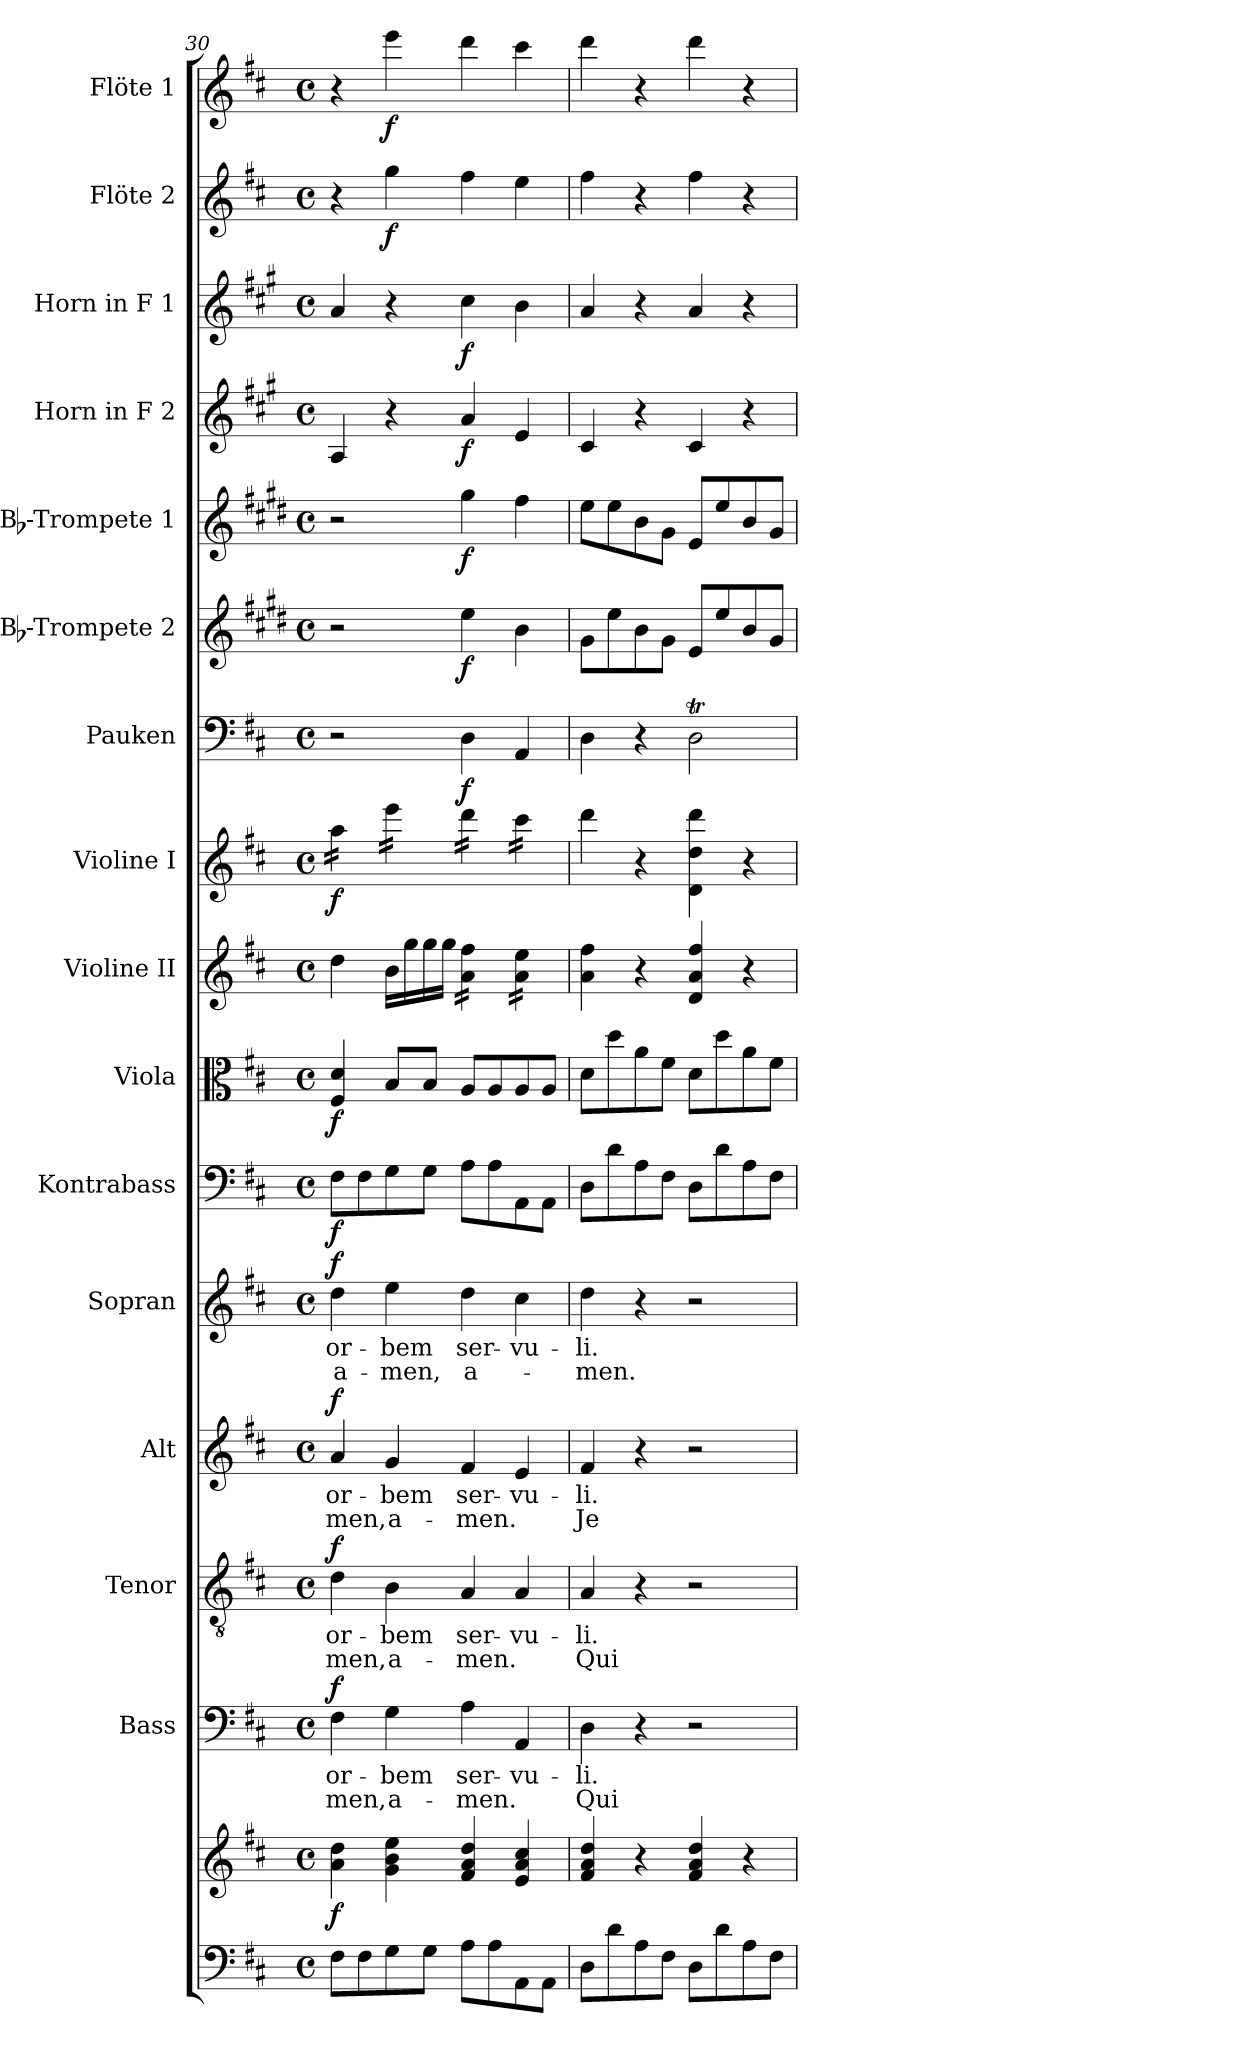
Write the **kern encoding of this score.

**kern	**kern	**dynam	**kern	**text	**text	**dynam	**kern	**text	**text	**dynam	**kern	**text	**text	**dynam	**kern	**text	**text	**dynam	**kern	**dynam	**kern	**dynam	**kern	**kern	**dynam	**kern	**dynam	**kern	**dynam	**kern	**dynam	**kern	**dynam	**kern	**dynam	**kern	**dynam	**kern	**dynam
*part16	*part16	*part16	*part15	*part15	*part15	*part15	*part14	*part14	*part14	*part14	*part13	*part13	*part13	*part13	*part12	*part12	*part12	*part12	*part11	*part11	*part10	*part10	*part9	*part8	*part8	*part7	*part7	*part6	*part6	*part5	*part5	*part4	*part4	*part3	*part3	*part2	*part2	*part1	*part1
*staff17	*staff16	*staff16/17	*staff15	*staff15	*staff15	*staff15	*staff14	*staff14	*staff14	*staff14	*staff13	*staff13	*staff13	*staff13	*staff12	*staff12	*staff12	*staff12	*staff11	*staff11	*staff10	*staff10	*staff9	*staff8	*staff8	*staff7	*staff7	*staff6	*staff6	*staff5	*staff5	*staff4	*staff4	*staff3	*staff3	*staff2	*staff2	*staff1	*staff1
*	*	*	*I"Bass	*	*	*	*I"Tenor	*	*	*	*I"Alt	*	*	*	*I"Sopran	*	*	*	*I"Kontrabass	*	*I"Viola	*	*I"Violine II	*I"Violine I	*	*I"Pauken	*	*I"Bb-Trompete 2	*	*I"Bb-Trompete 1	*	*I"Horn in F 2	*	*I"Horn in F 1	*	*I"Flöte 2	*	*I"Flöte 1	*
*	*	*	*I'B.	*	*	*	*I'T.	*	*	*	*I'A.	*	*	*	*I'S.	*	*	*	*I'Kb.	*	*I'Vla.	*	*I'Vl. II	*I'Vl. I	*	*I'Pk.	*	*I'Bb Trp. 2	*	*I'Bb Trp. 1	*	*	*	*	*	*I'Fl. 2	*	*I'Fl. 1	*
*clefF4	*clefG2	*	*clefF4	*	*	*	*clefGv2	*	*	*	*clefG2	*	*	*	*clefG2	*	*	*	*clefF4	*	*clefC3	*	*clefG2	*clefG2	*	*clefF4	*	*clefG2	*	*clefG2	*	*clefG2	*	*clefG2	*	*clefG2	*	*clefG2	*
*	*	*	*	*	*	*	*	*	*	*	*	*	*	*	*	*	*	*	*ITrd7c12	*	*	*	*	*	*	*	*	*ITrd1c2	*	*ITrd1c2	*	*ITrd4c7	*	*ITrd4c7	*	*	*	*	*
*k[f#c#]	*k[f#c#]	*	*k[f#c#]	*	*	*	*k[f#c#]	*	*	*	*k[f#c#]	*	*	*	*k[f#c#]	*	*	*	*k[f#c#]	*	*k[f#c#]	*	*k[f#c#]	*k[f#c#]	*	*k[f#c#]	*	*k[f#c#]	*	*k[f#c#]	*	*k[f#c#]	*	*k[f#c#]	*	*k[f#c#]	*	*k[f#c#]	*
*D:	*D:	*	*D:	*	*	*	*D:	*	*	*	*D:	*	*	*	*D:	*	*	*	*D:	*	*D:	*	*D:	*D:	*	*D:	*	*D:	*	*D:	*	*D:	*	*D:	*	*D:	*	*D:	*
*M4/4	*M4/4	*	*M4/4	*	*	*	*M4/4	*	*	*	*M4/4	*	*	*	*M4/4	*	*	*	*M4/4	*	*M4/4	*	*M4/4	*M4/4	*	*M4/4	*	*M4/4	*	*M4/4	*	*M4/4	*	*M4/4	*	*M4/4	*	*M4/4	*
*met(c)	*met(c)	*	*met(c)	*	*	*	*met(c)	*	*	*	*met(c)	*	*	*	*met(c)	*	*	*	*met(c)	*	*met(c)	*	*met(c)	*met(c)	*	*met(c)	*	*met(c)	*	*met(c)	*	*met(c)	*	*met(c)	*	*met(c)	*	*met(c)	*
=30	=30	=30	=30	=30	=30	=30	=30	=30	=30	=30	=30	=30	=30	=30	=30	=30	=30	=30	=30	=30	=30	=30	=30	=30	=30	=30	=30	=30	=30	=30	=30	=30	=30	=30	=30	=30	=30	=30	=30
!	!	!LO:DY:b	!	!LO:LY:b	!LO:LY:b	!LO:DY:a	!	!LO:LY:b	!LO:LY:b	!LO:DY:a	!	!LO:LY:b	!LO:LY:b	!LO:DY:a	!	!LO:LY:b	!LO:LY:b	!LO:DY:a	!	!LO:DY:b	!	!LO:DY:b	!	!	!LO:DY:b	!	!	!	!	!	!	!	!	!	!	!	!	!	!
*	*	*	*	*	*	*	*	*	*	*	*	*	*	*	*	*	*	*	*	*	*	*	*	*tremolo	*	*	*	*	*	*	*	*	*	*	*	*	*	*	*
8F#\L	4a\ 4dd\	f	4F#\	or-	-men,	f	4d\	or-	-men,	f	4a/	or-	-men,	f	4dd\	or-	a-	f	8FF#\L	f	4F#/ 4d/	f	4dd\	16aa\LL	f	2r	.	2r	.	2r	.	4D/	.	4d/	.	4r	.	4r	.
.	.	.	.	.	.	.	.	.	.	.	.	.	.	.	.	.	.	.	.	.	.	.	.	16aa\	.	.	.	.	.	.	.	.	.	.	.	.	.	.	.
8F#\	.	.	.	.	.	.	.	.	.	.	.	.	.	.	.	.	.	.	8FF#\	.	.	.	.	16aa\	.	.	.	.	.	.	.	.	.	.	.	.	.	.	.
.	.	.	.	.	.	.	.	.	.	.	.	.	.	.	.	.	.	.	.	.	.	.	.	16aa\JJ	.	.	.	.	.	.	.	.	.	.	.	.	.	.	.
!	!	!	!	!LO:LY:b	!LO:LY:b	!	!	!LO:LY:b	!LO:LY:b	!	!	!LO:LY:b	!LO:LY:b	!	!	!LO:LY:b	!LO:LY:b	!	!	!	!	!	!	!	!	!	!	!	!	!	!	!	!	!	!	!	!LO:DY:b	!	!LO:DY:b
8G\	4g\ 4b\ 4ee\	.	4G\	-bem	a-	.	4B\	-bem	a-	.	4g/	-bem	a-	.	4ee\	-bem	-men,	.	8GG\	.	8B/L	.	16b\LL	16eee\LL	.	.	.	.	.	.	.	4r	.	4r	.	4gg\	f	4eee\	f
.	.	.	.	.	.	.	.	.	.	.	.	.	.	.	.	.	.	.	.	.	.	.	16gg\	16eee\	.	.	.	.	.	.	.	.	.	.	.	.	.	.	.
8G\J	.	.	.	.	.	.	.	.	.	.	.	.	.	.	.	.	.	.	8GG\J	.	8B/J	.	16gg\	16eee\	.	.	.	.	.	.	.	.	.	.	.	.	.	.	.
.	.	.	.	.	.	.	.	.	.	.	.	.	.	.	.	.	.	.	.	.	.	.	16gg\JJ	16eee\JJ	.	.	.	.	.	.	.	.	.	.	.	.	.	.	.
!	!	!	!	!LO:LY:b	!LO:LY:b	!	!	!LO:LY:b	!LO:LY:b	!	!	!LO:LY:b	!LO:LY:b	!	!	!LO:LY:b	!LO:LY:b	!	!	!	!	!	!	!	!	!	!LO:DY:b	!	!LO:DY:b	!	!LO:DY:b	!	!LO:DY:b	!	!LO:DY:b	!	!	!	!
*	*	*	*	*	*	*	*	*	*	*	*	*	*	*	*	*	*	*	*	*	*	*	*tremolo	*	*	*	*	*	*	*	*	*	*	*	*	*	*	*	*
8A\L	4f#/ 4a/ 4dd/	.	4A\	ser-	-men.	.	4A/	ser-	-men.	.	4f#/	ser-	-men.	.	4dd\	ser-	a-	.	8AA\L	.	8A/L	.	16a\ 16ff#\LL	16ddd\LL	.	4D\	f	4dd\	f	4ff#\	f	4d/	f	4f#\	f	4ff#\	.	4ddd\	.
.	.	.	.	.	.	.	.	.	.	.	.	.	.	.	.	.	.	.	.	.	.	.	16a\ 16ff#\	16ddd\	.	.	.	.	.	.	.	.	.	.	.	.	.	.	.
8A\	.	.	.	.	.	.	.	.	.	.	.	.	.	.	.	.	.	.	8AA\	.	8A/	.	16a\ 16ff#\	16ddd\	.	.	.	.	.	.	.	.	.	.	.	.	.	.	.
.	.	.	.	.	.	.	.	.	.	.	.	.	.	.	.	.	.	.	.	.	.	.	16a\ 16ff#\JJ	16ddd\JJ	.	.	.	.	.	.	.	.	.	.	.	.	.	.	.
!	!	!	!	!LO:LY:b	!	!	!	!LO:LY:b	!	!	!	!LO:LY:b	!	!	!	!LO:LY:b	!	!	!	!	!	!	!	!	!	!	!	!	!	!	!	!	!	!	!	!	!	!	!
8AA\	4e/ 4a/ 4cc#/	.	4AA/	-vu-	.	.	4A/	-vu-	.	.	4e/	-vu-	.	.	4cc#\	-vu-	.	.	8AAA\	.	8A/	.	16a\ 16ee\LL	16ccc#\LL	.	4AA/	.	4a\	.	4ee\	.	4A/	.	4e\	.	4ee\	.	4ccc#\	.
.	.	.	.	.	.	.	.	.	.	.	.	.	.	.	.	.	.	.	.	.	.	.	16a\ 16ee\	16ccc#\	.	.	.	.	.	.	.	.	.	.	.	.	.	.	.
8AA\J	.	.	.	.	.	.	.	.	.	.	.	.	.	.	.	.	.	.	8AAA\J	.	8A/J	.	16a\ 16ee\	16ccc#\	.	.	.	.	.	.	.	.	.	.	.	.	.	.	.
.	.	.	.	.	.	.	.	.	.	.	.	.	.	.	.	.	.	.	.	.	.	.	16a\ 16ee\JJ	16ccc#\JJ	.	.	.	.	.	.	.	.	.	.	.	.	.	.	.
*	*	*	*	*	*	*	*	*	*	*	*	*	*	*	*	*	*	*	*	*	*	*	*	*Xtremolo	*	*	*	*	*	*	*	*	*	*	*	*	*	*	*
*	*	*	*	*	*	*	*	*	*	*	*	*	*	*	*	*	*	*	*	*	*	*	*Xtremolo	*	*	*	*	*	*	*	*	*	*	*	*	*	*	*	*
=31	=31	=31	=31	=31	=31	=31	=31	=31	=31	=31	=31	=31	=31	=31	=31	=31	=31	=31	=31	=31	=31	=31	=31	=31	=31	=31	=31	=31	=31	=31	=31	=31	=31	=31	=31	=31	=31	=31	=31
!	!	!	!	!LO:LY:b	!LO:LY:b	!	!	!LO:LY:b	!LO:LY:b	!	!	!LO:LY:b	!LO:LY:b	!	!	!LO:LY:b	!LO:LY:b	!	!	!	!	!	!	!	!	!	!	!	!	!	!	!	!	!	!	!	!	!	!
8D\L	4f#/ 4a/ 4dd/	.	4D\	-li.	Qui	.	4A/	-li.	Qui	.	4f#/	-li.	Je-	.	4dd\	-li.	-men.	.	8DD\L	.	8d\L	.	4a\ 4ff#\	4ddd\	.	4D\	.	8f#\L	.	8dd\L	.	4F#/	.	4d/	.	4ff#\	.	4ddd\	.
8d\	.	.	.	.	.	.	.	.	.	.	.	.	.	.	.	.	.	.	8D\	.	8dd\	.	.	.	.	.	.	8dd\	.	8dd\	.	.	.	.	.	.	.	.	.
8A\	4r	.	4r	.	.	.	4r	.	.	.	4r	.	.	.	4r	.	.	.	8AA\	.	8a\	.	4r	4r	.	4r	.	8a\	.	8a\	.	4r	.	4r	.	4r	.	4r	.
8F#\J	.	.	.	.	.	.	.	.	.	.	.	.	.	.	.	.	.	.	8FF#\J	.	8f#\J	.	.	.	.	.	.	8f#\J	.	8f#\J	.	.	.	.	.	.	.	.	.
8D\L	4f#/ 4a/ 4dd/	.	2r	.	.	.	2r	.	.	.	2r	.	.	.	2r	.	.	.	8DD\L	.	8d\L	.	4d/ 4a/ 4ff#/	4d\ 4dd\ 4ddd\	.	2DT\	.	8d/L	.	8d/L	.	4F#/	.	4d/	.	4ff#\	.	4ddd\	.
8d\	.	.	.	.	.	.	.	.	.	.	.	.	.	.	.	.	.	.	8D\	.	8dd\	.	.	.	.	.	.	8dd/	.	8dd/	.	.	.	.	.	.	.	.	.
8A\	4r	.	.	.	.	.	.	.	.	.	.	.	.	.	.	.	.	.	8AA\	.	8a\	.	4r	4r	.	.	.	8a/	.	8a/	.	4r	.	4r	.	4r	.	4r	.
8F#\J	.	.	.	.	.	.	.	.	.	.	.	.	.	.	.	.	.	.	8FF#\J	.	8f#\J	.	.	.	.	.	.	8f#/J	.	8f#/J	.	.	.	.	.	.	.	.	.
=	=	=	=	=	=	=	=	=	=	=	=	=	=	=	=	=	=	=	=	=	=	=	=	=	=	=	=	=	=	=	=	=	=	=	=	=	=	=	=
*-	*-	*-	*-	*-	*-	*-	*-	*-	*-	*-	*-	*-	*-	*-	*-	*-	*-	*-	*-	*-	*-	*-	*-	*-	*-	*-	*-	*-	*-	*-	*-	*-	*-	*-	*-	*-	*-	*-	*-
